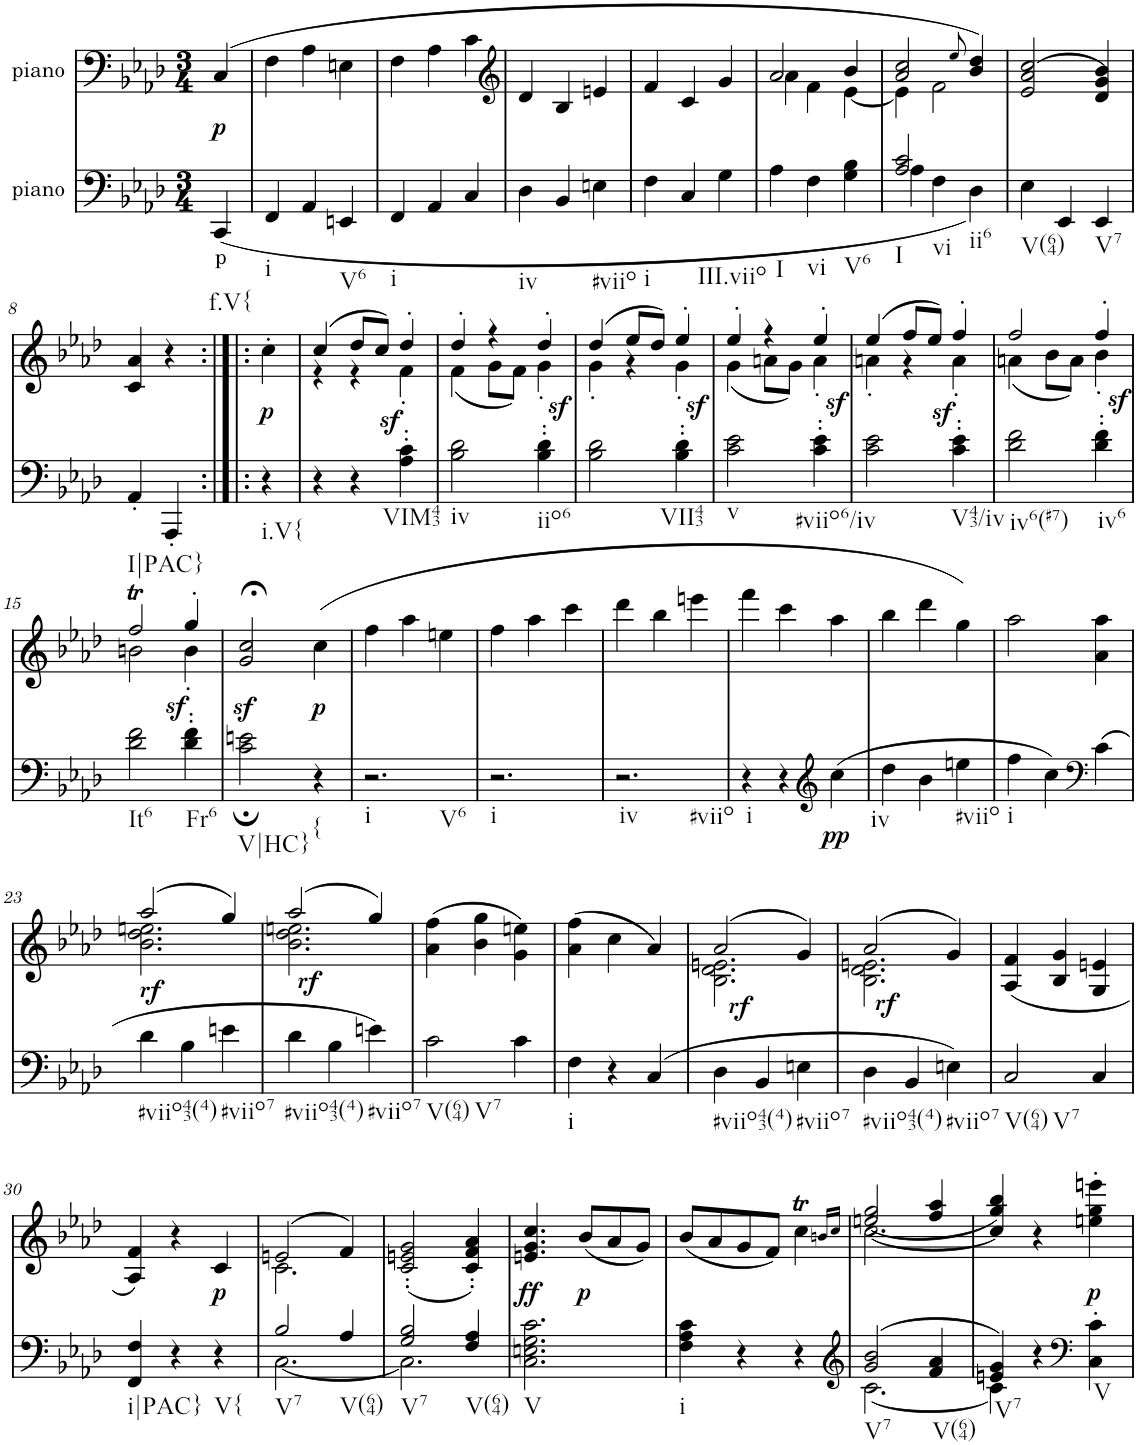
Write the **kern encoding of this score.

**kern	**text	**dynam	**kern	**dynam
*part2	*part2	*part2	*part1	*part1
*staff2	*staff2	*staff2	*staff1	*staff1
*I"piano	*	*	*I"piano	*
*I'Pno	*	*	*I'Pno	*
*clefF4	*	*	*clefF4	*
*k[b-e-a-d-]	*	*	*k[b-e-a-d-]	*
*f:	*	*	*f:	*
*M3/4	*	*	*M3/4	*
=	=	=	=	=
!LO:TX:b:t=f.V{	!	!	!	!
!	!LO:LY:b	!	!	!LO:DY:b
(<4CC/	p	.	(4C/	p
=1	=1	=1	=1	=1
!LO:TX:b:t=i	!	!	!	!
4FF/	.	.	4F\	.
4AA-/	.	.	4A-\	.
!LO:TX:b:t=V6	!	!	!	!
4EEn/	.	.	4En\	.
=2	=2	=2	=2	=2
!LO:TX:b:t=i	!	!	!	!
4FF/	.	.	4F\	.
4AA-/	.	.	4A-\	.
4C/	.	.	4c\	.
=3	=3	=3	=3	=3
*	*	*	*clefG2	*
!LO:TX:b:t=iv	!	!	!	!
4D-\	.	.	4d-/	.
4BB-/	.	.	4B-/	.
!LO:TX:b:t=#viio	!	!	!	!
4En\	.	.	4en/	.
=4	=4	=4	=4	=4
!LO:TX:b:t=i	!	!	!	!
4F\	.	.	4f/	.
4C/	.	.	4c/	.
!LO:TX:b:t=III.viio	!	!	!	!
4G\	.	.	4g/	.
=5	=5	=5	=5	=5
*	*	*	*^	*
!LO:TX:b:t=I	!	!	!	!	!
4A-\	.	.	2a-/	4a-\	.
!LO:TX:b:t=vi	!	!	!	!	!
4F\	.	.	.	4f\	.
!LO:TX:b:t=V6	!	!	!	!	!
4G\ 4B-\	.	.	4b-/	[4e-\	.
=6	=6	=6	=6	=6	=6
*^	*	*	*	*	*
!LO:TX:b:t=I	!	!	!	!	!	!
!LO:TX:b:t=vi	!	!	!	!	!	!
2A-/ 2c/	4A-\	.	.	2a-/ 2cc/	4e-\]	.
.	4F\	.	.	.	2f\	.
.	.	.	.	8qee-/	.	.
!LO:TX:b:t=ii6	!	!	!	!	!	!
4ryy	4D-\)	.	.	4b-/ 4dd-/)	.	.
*	*	*	*	*v	*v	*
=7	=7	=7	=7	=7	=7
!LO:TX:b:t=V(64)	!	!	!	!	!
*v	*v	*	*	*	*
4E-\	.	.	(>2e-/ 2a-/ 2cc/	.
4EE-/	.	.	.	.
!LO:TX:b:t=V7	!	!	!	!
4EE-/	.	.	4d-/ 4g/ 4b-/)	.
!!LO:LB:g=z
=8	=8	=8	=8	=8
!LO:TX:b:t=I|PAC}	!	!	!	!
4AA-'/	.	.	4c/ 4a-/	.
4AAA-'/	.	.	4r	.
=8X1:|!|:	=8X1:|!|:	=8X1:|!|:	=8X1:|!|:	=8X1:|!|:
!LO:TX:b:t=i.V{	!	!	!	!
!	!	!	!	!LO:DY:b
4r	.	.	4cc'\	p
=9	=9	=9	=9	=9
*	*	*	*^	*
4r	.	.	(4cc/	4r	.
4r	.	.	8dd-/L	4r	.
!	!	!	!	!	!LO:DY:b
.	.	.	8cc/J)	.	sf
!LO:TX:b:t=VIM43	!	!	!	!	!
4A-\' 4c\'	.	.	4dd-'/	4f'\	.
=10	=10	=10	=10	=10	=10
!LO:TX:b:t=iv	!	!	!	!	!
2B-\ 2d-\	.	.	4dd-'/	(4f\	.
.	.	.	4r	8g\L	.
.	.	.	.	8f\J)	.
!LO:TX:b:t=iio6	!	!	!	!	!
!	!	!	!	!	!LO:DY:b
4B-\' 4d-\'	.	.	4dd-'/	4g'\	sf
=11	=11	=11	=11	=11	=11
2B-\ 2d-\	.	.	(4dd-/	4g'\	.
.	.	.	8ee-/L	4r	.
.	.	.	8dd-/J)	.	.
!LO:TX:b:t=VII43	!	!	!	!	!
!	!	!	!	!	!LO:DY:b
4B-\' 4d-\'	.	.	4ee-'/	4g'\	sf
=12	=12	=12	=12	=12	=12
!LO:TX:b:t=v	!	!	!	!	!
2c\ 2e-\	.	.	4ee-'/	(4g\	.
.	.	.	4r	8an\L	.
.	.	.	.	8g\J)	.
!LO:TX:b:t=#viio6/iv	!	!	!	!	!
!	!	!	!	!	!LO:DY:b
4c\' 4e-\'	.	.	4ee-'/	4a'\	sf
=13	=13	=13	=13	=13	=13
2c\ 2e-\	.	.	(4ee-/	4an'\	.
.	.	.	8ff/L	4r	.
!	!	!	!	!	!LO:DY:b
.	.	.	8ee-/J)	.	sf
!LO:TX:b:t=V43/iv	!	!	!	!	!
4c\' 4e-\'	.	.	4ff'/	4a'\	.
=14	=14	=14	=14	=14	=14
!LO:TX:b:t=iv6(#7)	!	!	!	!	!
2d-\ 2f\	.	.	2ff/	(4an\	.
.	.	.	.	8b-\L	.
.	.	.	.	8a\J)	.
!LO:TX:b:t=iv6	!	!	!	!	!
!	!	!	!	!	!LO:DY:b
4d-\' 4f\'	.	.	4ff'/	4b-'\	sf
!!LO:LB:g=z	!!
=15	=15	=15	=15	=15	=15
!LO:TX:b:t=It6	!	!	!	!	!
2d-\ 2f\	.	.	2ffT/	2bn\	.
!LO:TX:b:t=Fr6	!	!	!	!	!
!	!	!	!	!	!LO:DY:b
4d-\' 4f\'	.	.	4gg'/	4b'\	sf
=16	=16	=16	=16	=16	=16
!LO:TX:b:t=V|HC}	!	!	!	!	!
*	*	*	*v	*v	*
2c\; 2en\;	.	.	2g/z<;< 2cc/z<;<	.
!LO:TX:b:t={	!	!	!	!
!	!	!	!	!LO:DY:b
4r	.	.	(4cc\	p
=17	=17	=17	=17	=17
!LO:TX:b:t=i	!	!	!	!
!LO:TX:b:t=V6	!	!	!	!
2.r	.	.	4ff\	.
.	.	.	4aa-\	.
.	.	.	4een\	.
=18	=18	=18	=18	=18
!LO:TX:b:t=i	!	!	!	!
2.r	.	.	4ff\	.
.	.	.	4aa-\	.
.	.	.	4ccc\	.
=19	=19	=19	=19	=19
!LO:TX:b:t=iv	!	!	!	!
!LO:TX:b:t=#viio	!	!	!	!
2.r	.	.	4ddd-\	.
.	.	.	4bb-\	.
.	.	.	4eeen\	.
=20	=20	=20	=20	=20
!LO:TX:b:t=i	!	!	!	!
4r	.	.	4fff\	.
4r	.	.	4ccc\	.
*clefG2	*	*	*	*
!	!	!LO:DY:b	!	!
(4cc\	.	pp	4aa-\	.
=21	=21	=21	=21	=21
!LO:TX:b:t=iv	!	!	!	!
4dd-\	.	.	4bb-\	.
4b-\	.	.	4ddd-\	.
!LO:TX:b:t=#viio	!	!	!	!
4een\	.	.	4gg\)	.
=22	=22	=22	=22	=22
!LO:TX:b:t=i	!	!	!	!
4ff\	.	.	2aa-\	.
4cc\)	.	.	.	.
*clefF4	*	*	*	*
(4c\	.	.	4a-\ 4aa-\	.
!!LO:LB:g=z
=23	=23	=23	=23	=23
*	*	*	*^	*
!LO:TX:b:t=#viio43(4)	!	!	!	!	!
!	!	!	!	!	!LO:DY:b
4d-\	.	.	(2aa-/	2.b-\ 2.dd-\ 2.een\	rf
4B-\	.	.	.	.	.
!LO:TX:b:t=#viio7	!	!	!	!	!
4en\	.	.	4gg/)	.	.
=24	=24	=24	=24	=24	=24
!LO:TX:b:t=#viio43(4)	!	!	!	!	!
!	!	!	!	!	!LO:DY:b
4d-\	.	.	(2aa-/	2.b-\ 2.dd-\ 2.een\	rf
4B-\	.	.	.	.	.
!LO:TX:b:t=#viio7	!	!	!	!	!
4en\)	.	.	4gg/)	.	.
*	*	*	*v	*v	*
=25	=25	=25	=25	=25
!LO:TX:b:t=V(64)	!	!	!	!
!LO:TX:b:t=V7	!	!	!	!
2c\	.	.	(4a-\ 4ff\	.
.	.	.	4b-\ 4gg\	.
4c\	.	.	4g\ 4een\)	.
=26	=26	=26	=26	=26
!LO:TX:b:t=i	!	!	!	!
4F\	.	.	(4a-\ 4ff\	.
4r	.	.	4cc\	.
(4C/	.	.	4a-/)	.
=27	=27	=27	=27	=27
*	*	*	*^	*
!LO:TX:b:t=#viio43(4)	!	!	!	!	!
!	!	!LO:DY:a	!	!	!
4D-\	.	rf	(2a-/	2.B-\ 2.d-\ 2.en\	.
4BB-/	.	.	.	.	.
!LO:TX:b:t=#viio7	!	!	!	!	!
4En\	.	.	4g/)	.	.
=28	=28	=28	=28	=28	=28
!LO:TX:b:t=#viio43(4)	!	!	!	!	!
!	!	!	!	!	!LO:DY:b
4D-\	.	.	(2a-/	2.B-\ 2.d-\ 2.en\	rf
4BB-/	.	.	.	.	.
!LO:TX:b:t=#viio7	!	!	!	!	!
4En\)	.	.	4g/)	.	.
*	*	*	*v	*v	*
=29	=29	=29	=29	=29
!LO:TX:b:t=V(64)	!	!	!	!
!LO:TX:b:t=V7	!	!	!	!
2C/	.	.	(4A-/ 4f/	.
.	.	.	4B-/ 4g/	.
4C/	.	.	4G/ 4en/	.
!!LO:LB:g=z
=30	=30	=30	=30	=30
!LO:TX:b:t=i|PAC}	!	!	!	!
4FF/ 4F/	.	.	4A-/ 4f/)	.
4r	.	.	4r	.
!LO:TX:b:t=V{	!	!	!	!
!	!	!	!	!LO:DY:b
4r	.	.	4c/	p
=31	=31	=31	=31	=31
*^	*	*	*^	*
!LO:TX:b:t=V7	!	!	!	!	!	!
2B-/	[2.C\	.	.	(2en/	2.c\	.
!LO:TX:b:t=V(64)	!	!	!	!	!	!
4A-/	.	.	.	4f/)	.	.
*	*	*	*	*v	*v	*
=32	=32	=32	=32	=32	=32
!LO:TX:b:t=V7	!	!	!	!	!
2G/ 2B-/	2.C\]	.	.	(2c/' 2en/' 2g/'	.
!LO:TX:b:t=V(64)	!	!	!	!	!
4F/ 4A-/	.	.	.	4c/' 4f/' 4a-/')	.
*v	*v	*	*	*	*
=33	=33	=33	=33	=33
!LO:TX:b:t=V	!	!	!	!
!	!	!	!	!LO:DY:b
2.C\ 2.En\ 2.G\ 2.c\	.	.	4.en/ 4.g/ 4.cc/	ff
!	!	!	!	!LO:DY:b
.	.	.	(8b-/L	p
.	.	.	8a-/	.
.	.	.	8g/J)	.
=34	=34	=34	=34	=34
!LO:TX:b:t=i	!	!	!	!
4F\ 4A-\ 4c\	.	.	(8b-/L	.
.	.	.	8a-/	.
4r	.	.	8g/	.
.	.	.	8f/J)	.
4r	.	.	4cct\	.
.	.	.	16qbn/LL	.
.	.	.	16qcc/JJ	.
=35	=35	=35	=35	=35
*clefG2	*	*	*	*
*^	*	*	*^	*
!LO:TX:b:t=V7	!	!	!	!	!	!
(2g/ 2b-/	[2.c\	.	.	(2een/ 2gg/	[2.cc\	.
!LO:TX:b:t=V(64)	!	!	!	!	!	!
4f/ 4a-/	.	.	.	4ff/ 4aa-/	.	.
=36	=36	=36	=36	=36	=36	=36
!LO:TX:b:t=V7	!	!	!	!	!	!
4en/ 4g/)	4c\]	.	.	4cc/]	4gg/ 4bb-/)	.
4r	2ryy	.	.	4r	2ryy	.
*clefF4	*	*	*	*	*	*
!LO:TX:b:t=V	!	!	!	!	!	!
!	!	!	!	!	!	!LO:DY:b
4C\'> 4c\'>	.	.	.	4een\'> 4gg\'> 4eeen\'>	.	p
*v	*v	*	*	*	*	*
*	*	*	*v	*v	*
=	=	=	=	=
*-	*-	*-	*-	*-
